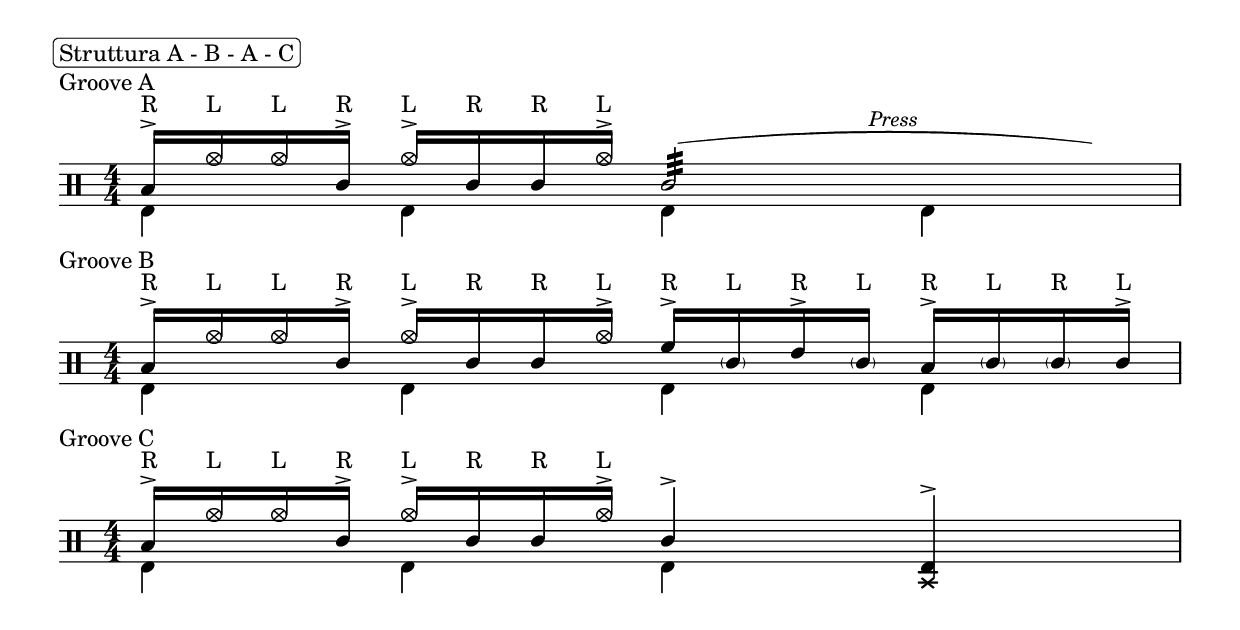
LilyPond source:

\version "2.18.2"
\include "../layout/layout.ly"

% \header {
%   title = "We Gio"
%   subtitle = "P. Vairo - Batteria originale di Marco Raimondi"
% }

#(define mydrums '(
   (footpedal   cross   #f -8)
   (kick        ()      #f -5)
))

\markup \roundbox "Struttura A - B - A - C"

\markup {\raise #4.0 "Groove A" }
\score {
  \new DrumStaff <<
    \drummode {
      \time 4/4
      <<
        \new DrumVoice {
          \voiceUP
          ft16\accent\riu hha\leu hha\leu sn\accent\riu
          hha\accent\leu sn\riu sn\riu 
          % This is good for single score compile
          %\shape #'((9 . 1) (23 . 1.7) (36 . 1.7) (48 . 1)) Tie hha~\accent 
          % This is good for lilypond-book
          \shape #'((6 . 1) (18 . 1.7) (30 . 1.7) (41 . 1)) Tie hha~\accent\leu 
          sn2:32^\markup{ \hspace #20.0 \italic \small Press }
        }
        \new DrumVoice {
          \voiceDOWN
          bd4 bd bd bd
        }
      >>
      \break
    }
  >>
}

\markup {\raise #4.0 "Groove B" }
\score {
  \new DrumStaff <<
    \drummode {
      \time 4/4
      <<
        \new DrumVoice {
          \voiceUP
          ft16\accent\riu hha\leu hha\leu sn\accent\riu
          hha\accent\leu sn\riu sn\riu hha\accent\leu
          ht\accent\riu \parenthesize sn\leu mt\accent\riu \parenthesize sn\leu
          ft\accent\riu \parenthesize sn\leu \parenthesize sn\riu sn\accent\leu
        }
        \new DrumVoice {
          \voiceDOWN
          bd4 bd bd bd
        }
      >>
      \break
    }
  >>
}
      
\markup {\raise #4.0 "Groove C" }
\score {
  \new DrumStaff <<
    \drummode {
      \time 4/4
      <<
        \new DrumVoice {
          \voiceUP
          ft16\accent\riu hha\leu hha\leu sn\accent\riu
          hha\accent\leu sn\riu sn\riu hha\accent\leu
          \once \override Stem.length = #10
          sn4\accent
          \once \override Stem.length = #16
          \set DrumStaff.drumStyleTable = #(alist->hash-table mydrums)
          <bd hf>4\accent
          %\set DrumStaff.drumStyleTable = #(alist->hash-table dbdrums)
        }
        \new DrumVoice {
          \voiceDOWN
          bd4 bd bd s
        }
      >>
      %\break
    }
  >>
}
